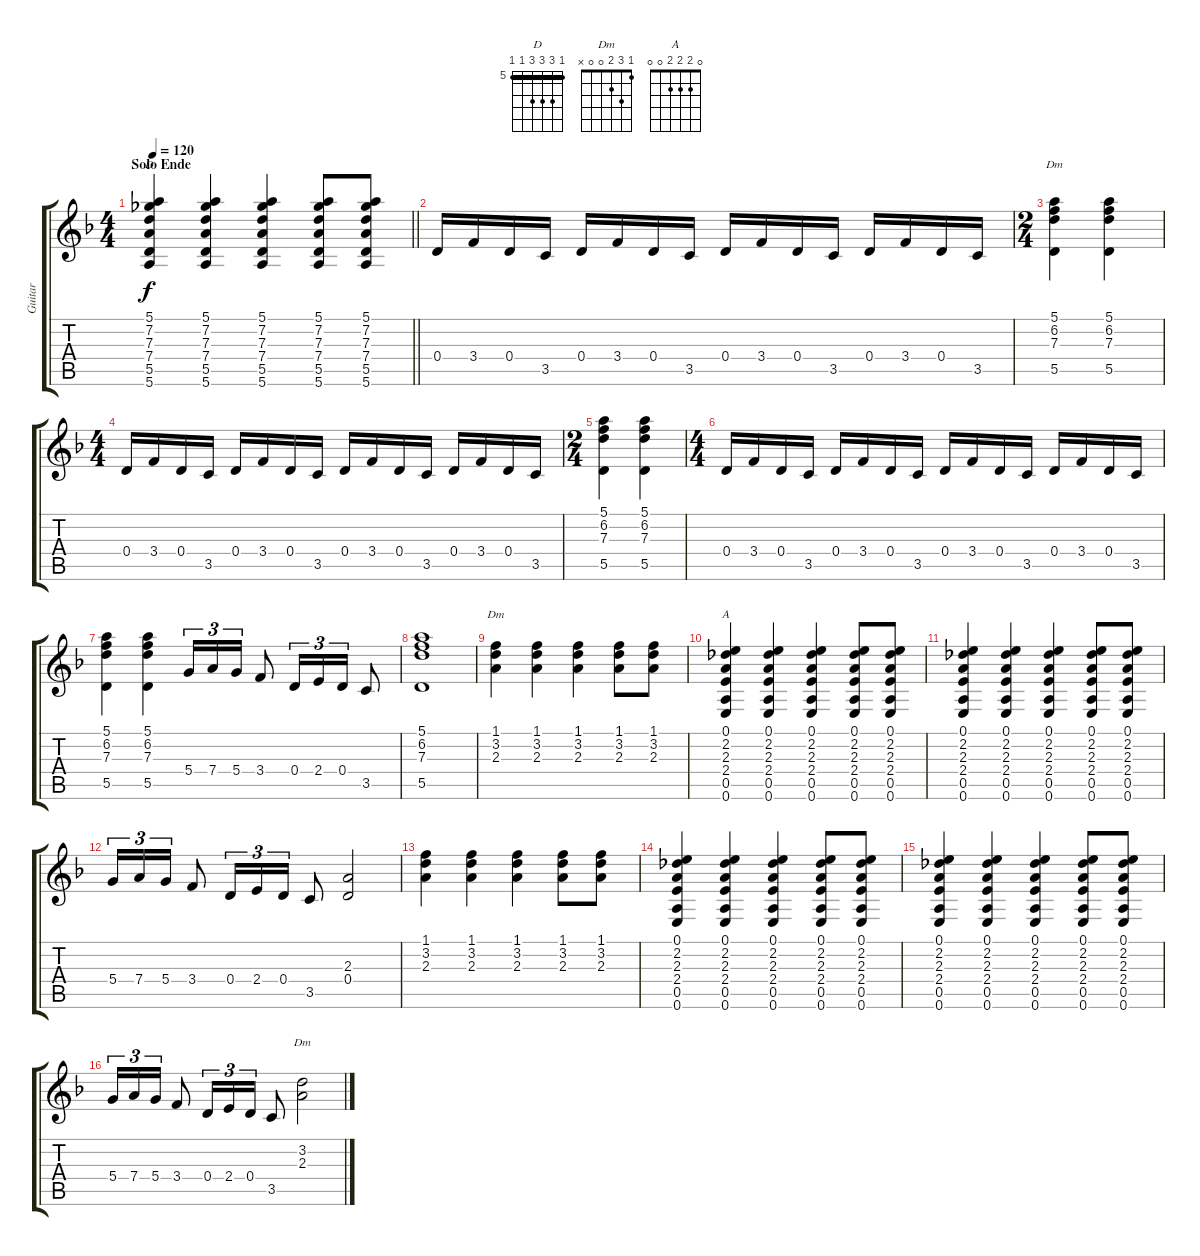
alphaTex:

\track ("Guitar" "Guitar") {instrument overdrivenguitar}
\staff {score tabs}
\tuning (E4 B3 G3 D3 A2 E2) {hide}
\chord ("D" 5 7 7 7 5 5) {firstfret 5 barre 5}
\chord ("Dm" 5 6 7 x 5 x) {firstfret 5 barre 5}
\chord ("Dm" 1 3 2 x x x)
\chord ("A" 0 2 2 2 0 0)
\chord ("Dm" 1 3 2 0 0 x)
\ts (4 4)
\section ("" "Solo Ende")
\tempo 120
\clef g2
\barLineRight lightlight
\ks f
(5.1 7.2 7.3 7.4 5.5 5.6).4{ch "D" dy f} (5.1 7.2 7.3 7.4 5.5 5.6).4 (5.1 7.2 7.3 7.4 5.5 5.6).4 (5.1 7.2 7.3 7.4 5.5 5.6).8 (5.1 7.2 7.3 7.4 5.5 5.6).8 |
0.4.16{instrument overdrivenguitar} 3.4.16 0.4.16 3.5.16 0.4.16 3.4.16 0.4.16 3.5.16 0.4.16 3.4.16 0.4.16 3.5.16 0.4.16 3.4.16 0.4.16 3.5.16 |
\ts (2 4)
(5.1 6.2 7.3 5.5).4{ch "Dm"} (5.1 6.2 7.3 5.5).4 |
\ts (4 4)
0.4.16{instrument overdrivenguitar} 3.4.16 0.4.16 3.5.16 0.4.16 3.4.16 0.4.16 3.5.16 0.4.16 3.4.16 0.4.16 3.5.16 0.4.16 3.4.16 0.4.16 3.5.16 |
\ts (2 4)
(5.1 6.2 7.3 5.5).4 (5.1 6.2 7.3 5.5).4 |
\ts (4 4)
0.4.16 3.4.16 0.4.16 3.5.16 0.4.16 3.4.16 0.4.16 3.5.16 0.4.16 3.4.16 0.4.16 3.5.16 0.4.16 3.4.16 0.4.16 3.5.16 |
(5.1 6.2 7.3 5.5).4 (5.1 6.2 7.3 5.5).4 5.4.16{tu (3 2)} 7.4.16{tu (3 2)} 5.4.16{tu (3 2)} 3.4.8 0.4.16{tu (3 2)} 2.4.16{tu (3 2)} 0.4.16{tu (3 2)} 3.5.8 |
(5.1 6.2 7.3 5.5).1 |
(1.1 3.2 2.3).4{ch "Dm"} (1.1 3.2 2.3).4 (1.1 3.2 2.3).4 (1.1 3.2 2.3).8 (1.1 3.2 2.3).8 |
(0.1 2.2 2.3 2.4 0.5 0.6).4{ch "A"} (0.1 2.2 2.3 2.4 0.5 0.6).4 (0.1 2.2 2.3 2.4 0.5 0.6).4 (0.1 2.2 2.3 2.4 0.5 0.6).8 (0.1 2.2 2.3 2.4 0.5 0.6).8 |
(0.1 2.2 2.3 2.4 0.5 0.6).4 (0.1 2.2 2.3 2.4 0.5 0.6).4 (0.1 2.2 2.3 2.4 0.5 0.6).4 (0.1 2.2 2.3 2.4 0.5 0.6).8 (0.1 2.2 2.3 2.4 0.5 0.6).8 |
5.4.16{tu (3 2)} 7.4.16{tu (3 2)} 5.4.16{tu (3 2)} 3.4.8 0.4.16{tu (3 2)} 2.4.16{tu (3 2)} 0.4.16{tu (3 2)} 3.5.8 (2.3 0.4).2 |
(1.1 3.2 2.3).4 (1.1 3.2 2.3).4 (1.1 3.2 2.3).4 (1.1 3.2 2.3).8 (1.1 3.2 2.3).8 |
(0.1 2.2 2.3 2.4 0.5 0.6).4 (0.1 2.2 2.3 2.4 0.5 0.6).4 (0.1 2.2 2.3 2.4 0.5 0.6).4 (0.1 2.2 2.3 2.4 0.5 0.6).8 (0.1 2.2 2.3 2.4 0.5 0.6).8 |
(0.1 2.2 2.3 2.4 0.5 0.6).4 (0.1 2.2 2.3 2.4 0.5 0.6).4 (0.1 2.2 2.3 2.4 0.5 0.6).4 (0.1 2.2 2.3 2.4 0.5 0.6).8 (0.1 2.2 2.3 2.4 0.5 0.6).8 |
5.4.16{tu (3 2)} 7.4.16{tu (3 2)} 5.4.16{tu (3 2)} 3.4.8 0.4.16{tu (3 2)} 2.4.16{tu (3 2)} 0.4.16{tu (3 2)} 3.5.8 (3.2 2.3).2{ch "Dm"}
